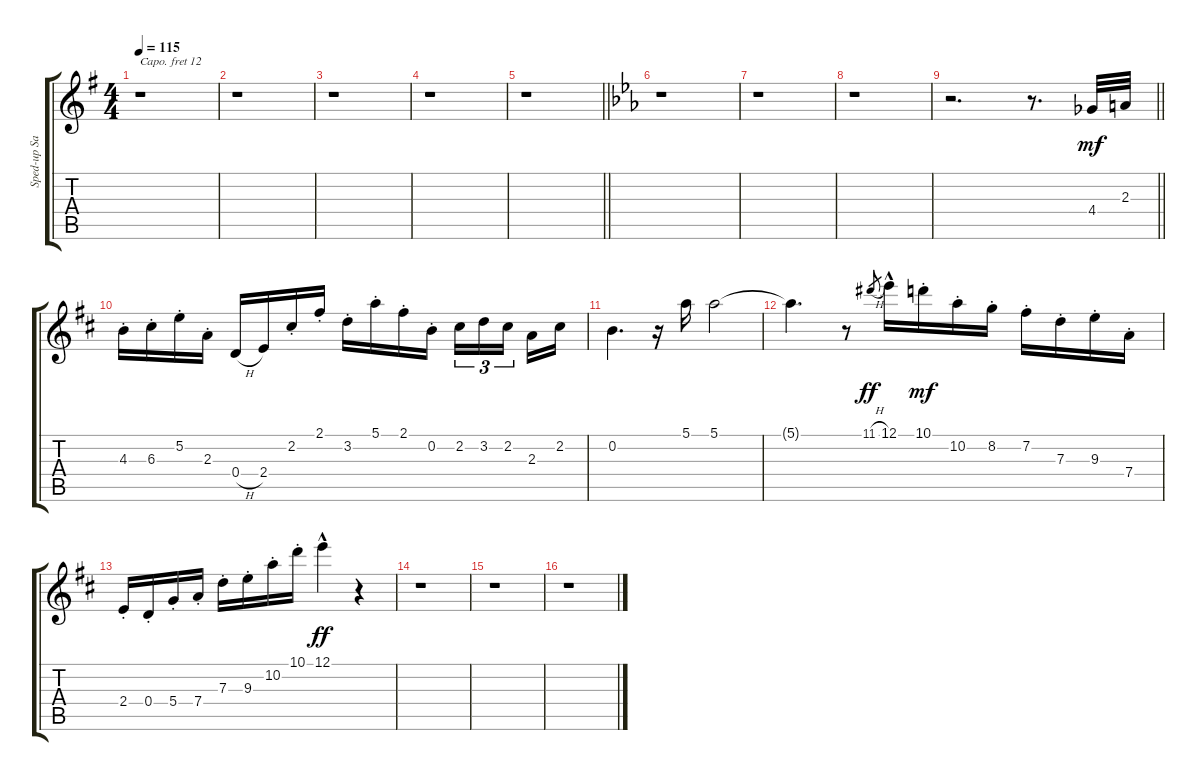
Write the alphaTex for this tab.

\track ("Sped-up Sax" "Sped-up Sa") {instrument baritonesax}
\staff {score tabs}
\capo 12
\tuning (E4 B3 G3 D3 A2 D2) {hide}
\ts (4 4)
\tempo 115
\clef g2
\ks g
r.1{dy mf} |
r.1 |
r.1 |
r.1 |
\barLineRight lightlight
r.1 |
\ks eb
r.1 |
r.1 |
r.1 |
\barLineRight lightlight
r.2{d} r.8{d} 4.4.32 2.3.32 |
\ks d
4.3{st}.16 6.3{st}.16 5.2{st}.16 2.3{st}.16 0.4{h}.16 2.4.16 2.2{st}.16 2.1{st}.16 3.2{st}.16 5.1{st}.16 2.1{st}.16 0.2{st}.16 2.2.16{tu (3 2)} 3.2.16{tu (3 2)} 2.2.16{tu (3 2) beam splitsecondary} 2.3.16 2.2.16 |
0.2.4{d} r.16 5.1.16 5.1.2 |
5.1{t}.4{d} r.8 11.1{h}.8{gr dy ff} 12.1{hac}.16 10.1{st}.16{dy mf} 10.2{st}.16 8.2{st}.16 7.2{st}.16 7.3{st}.16 9.3{st}.16 7.4{st}.16 |
2.4{st}.16 0.4{st}.16 5.4{st}.16 7.4{st}.16 7.3{st}.16 9.3{st}.16 10.2{st}.16 10.1{st}.16 12.1{hac}.4{dy ff} r.4 |
r.1 |
r.1 |
r.1
